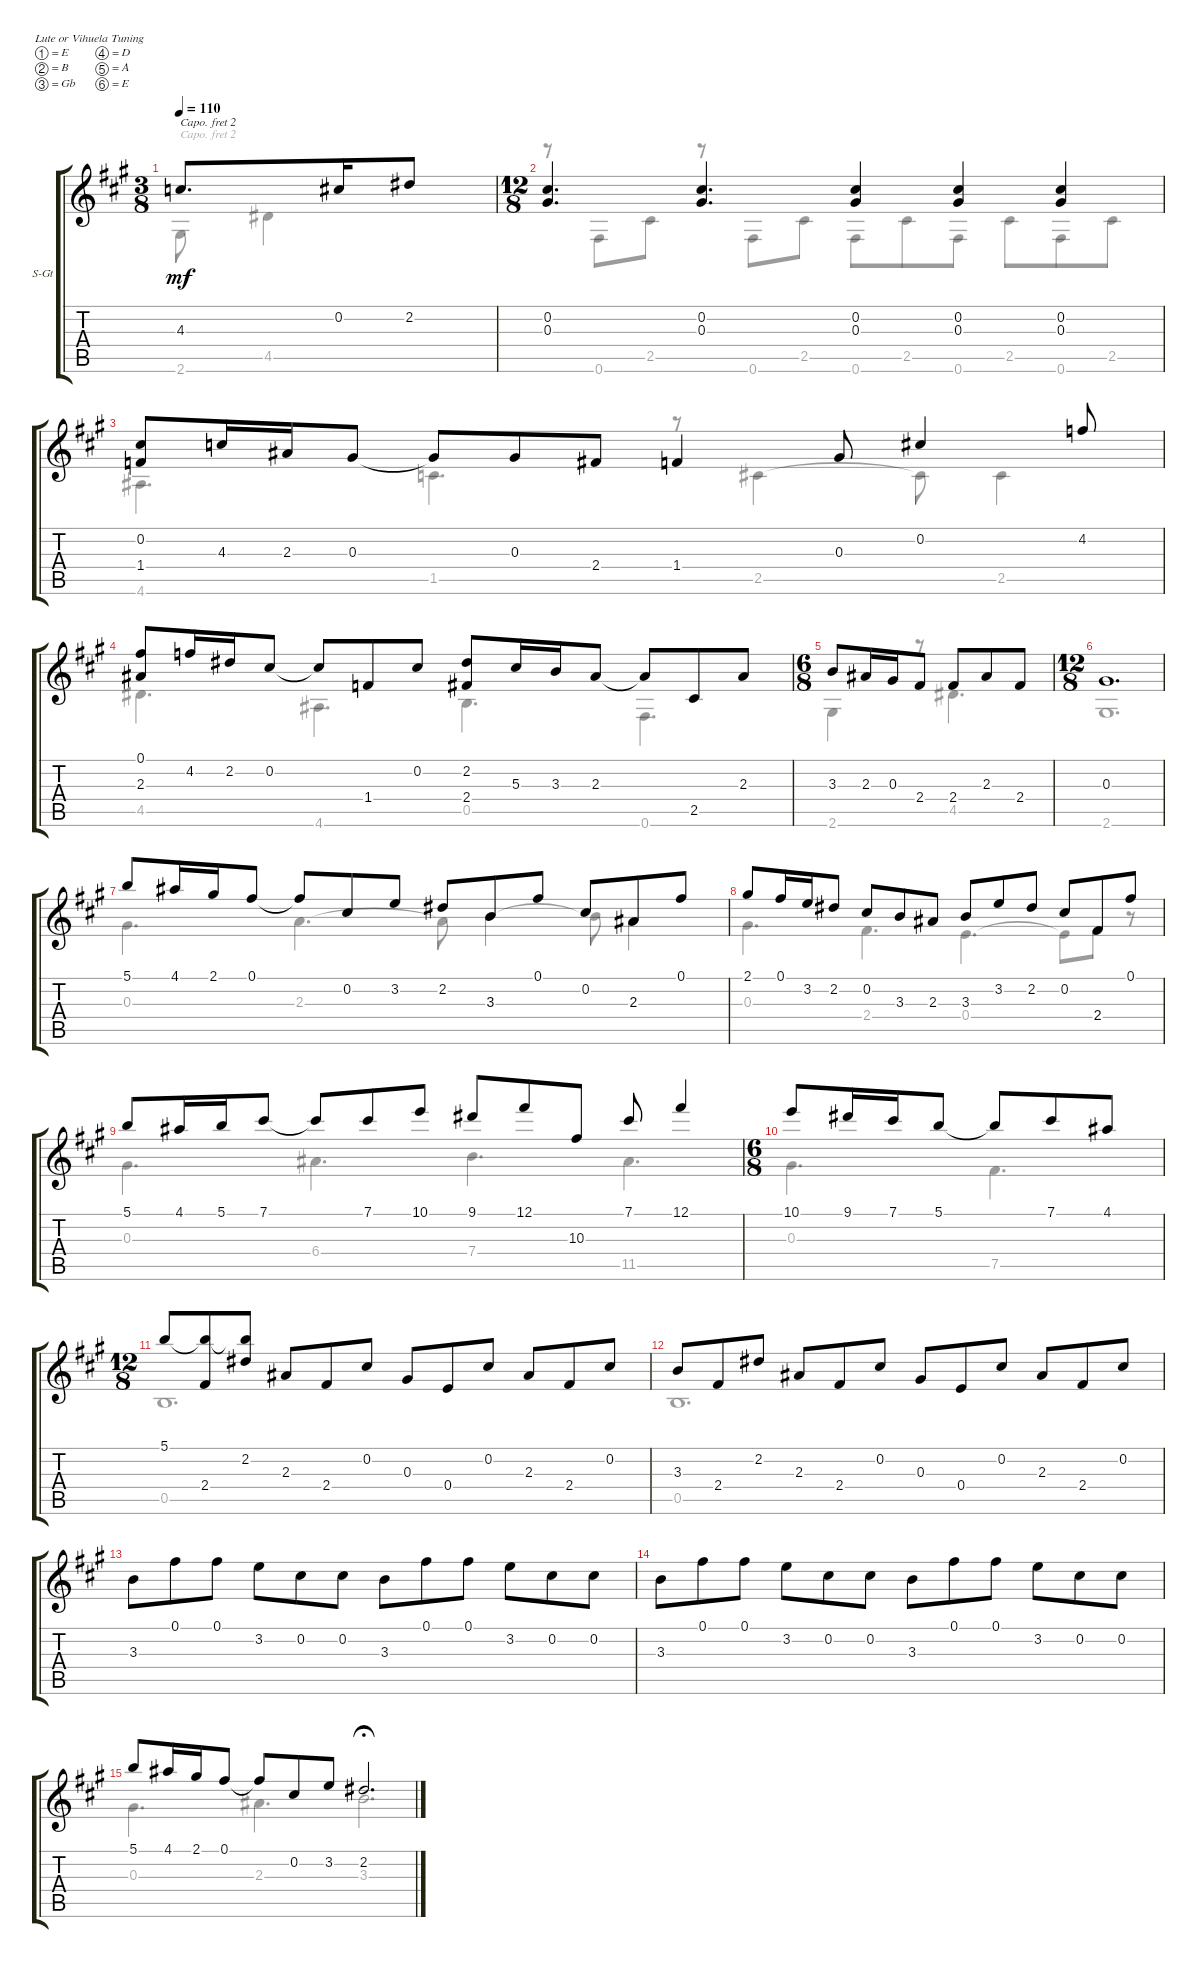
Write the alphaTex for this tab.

\defaultSystemsLayout 4
\bracketExtendMode groupsimilarinstruments
\firstSystemTrackNameOrientation horizontal
\otherSystemsTrackNameOrientation horizontal
\track ("Steel Guitar" "S-Gt") {instrument acousticguitarsteel}
\staff {score tabs}
\capo 2
\tuning (E4 B3 Gb3 D3 A2 E2)
\voice
\ts (3 8)
\tempo 110
\clef g2
\ks f#minor
4.3.8{d dy mf} 0.2.16 2.2.8 |
\ts (12 8)
(0.2 0.3).4{d} (0.2 0.3).4{d} (0.2 0.3).4 (0.2 0.3).4 (0.2 0.3).4 |
(0.2 1.4).8 4.3.16 2.3.16 0.3.8 0.3{t}.8 0.3.8 2.4.8 1.4.4 0.3.8 0.2.4 4.2.8 |
(0.1 2.3).8 4.2.16 2.2.16 0.2.8 0.2{t}.8 1.4.8 0.2.8 (2.2 2.4).8 5.3.16 3.3.16 2.3.8 2.3{t}.8 2.5.8 2.3.8 |
\ts (6 8)
3.3.8 2.3.16 0.3.16 2.4.8 2.4.8 2.3.8 2.4.8 |
\ts (12 8)
0.3.1{d} |
5.1.8 4.1.16 2.1.16 0.1.8 0.1{t}.8 0.2.8 3.2.8 2.2.8 3.3.8 0.1.8 0.2.8 2.3.8 0.1.8 |
2.1.8 0.1.16 3.2.16 2.2.8 0.2.8 3.3.8 2.3.8 3.3.8 3.2.8 2.2.8 0.2.8 2.4.8 0.1.8 |
5.1.8 4.1.16 5.1.16 7.1.8 7.1{t}.8 7.1.8 10.1.8 9.1.8 12.1.8 10.3.8 7.1.8 12.1.4 |
\ts (6 8)
10.1.8 9.1.16 7.1.16 5.1.8 5.1{t}.8 7.1.8 4.1.8 |
\ts (12 8)
5.1.8 (5.1{t} 2.4).8 (5.1{t} 2.2).8 2.3.8 2.4.8 0.2.8 0.3.8 0.4.8 0.2.8 2.3.8 2.4.8 0.2.8 |
3.3.8 2.4.8 2.2.8 2.3.8 2.4.8 0.2.8 0.3.8 0.4.8 0.2.8 2.3.8 2.4.8 0.2.8 |
3.3.8 0.1.8 0.1.8 3.2.8 0.2.8 0.2.8 3.3.8 0.1.8 0.1.8 3.2.8 0.2.8 0.2.8 |
3.3.8 0.1.8 0.1.8 3.2.8 0.2.8 0.2.8 3.3.8 0.1.8 0.1.8 3.2.8 0.2.8 0.2.8 |
5.1.8 4.1.16 2.1.16 0.1.8 0.1{t}.8 0.2.8 3.2.8 2.2.2{d fermata (medium 0.51)}
\voice
\clef g2
\ottava regular
\simile none
\ks f#minor
2.6.8{dy mf} 4.5.4 |
r.8 0.6.8 2.5.8 r.8 0.6.8 2.5.8 0.6.8 2.5.8 0.6.8 2.5.8 0.6.8 2.5.8 |
4.6.4{d} 1.5.4{d} r.8 2.5.4 2.5{t}.8 2.5.4 |
4.5.4{d} 4.6.4{d} 0.5.4{d} 0.6.4{d} |
2.6.4 r.8 4.5.4{d} |
2.6.1{d} |
0.3.4{d} 2.3.4{d} 2.3{t}.8 3.3.4 3.3{t}.8 2.3.4 |
0.3.4{d} 2.4.4{d} 0.4.4{d} 0.4{t}.8 2.4.8 r.8 |
0.3.4{d} 6.4.4{d} 7.4.4{d} 11.5.4{d} |
0.3.4{d} 7.5.4{d} |
0.5.1{d} |
0.5.1{d} |
|
|
0.3.4{d} 2.3.4{d} 3.3.2{d fermata (medium 0.51)}
